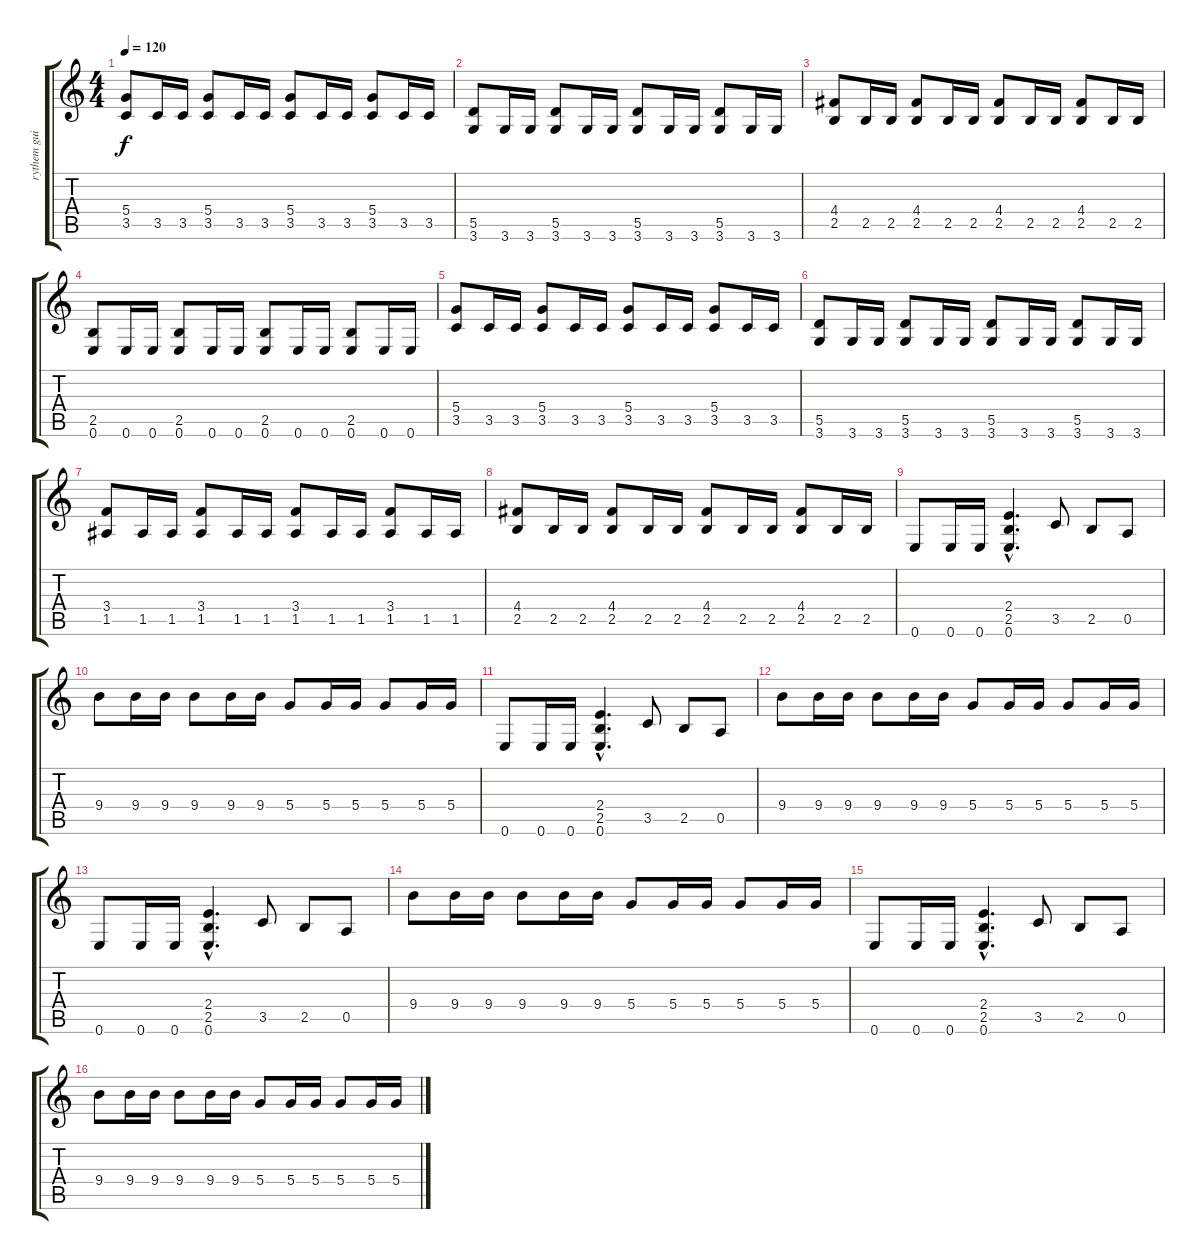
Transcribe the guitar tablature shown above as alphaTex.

\track ("rythem guitar" "rythem gui") {instrument distortionguitar}
\staff {score tabs}
\tuning (E4 B3 G3 D3 A2 E2) {hide}
\ts (4 4)
\tempo 120
\clef g2
\ks c
(5.4 3.5).8{dy f} 3.5.16 3.5.16 (5.4 3.5).8 3.5.16 3.5.16 (5.4 3.5).8 3.5.16 3.5.16 (5.4 3.5).8 3.5.16 3.5.16 |
(5.5 3.6).8 3.6.16 3.6.16 (5.5 3.6).8 3.6.16 3.6.16 (5.5 3.6).8 3.6.16 3.6.16 (5.5 3.6).8 3.6.16 3.6.16 |
(4.4 2.5).8 2.5.16 2.5.16 (4.4 2.5).8 2.5.16 2.5.16 (4.4 2.5).8 2.5.16 2.5.16 (4.4 2.5).8 2.5.16 2.5.16 |
(2.5 0.6).8 0.6.16 0.6.16 (2.5 0.6).8 0.6.16 0.6.16 (2.5 0.6).8 0.6.16 0.6.16 (2.5 0.6).8 0.6.16 0.6.16 |
(5.4 3.5).8 3.5.16 3.5.16 (5.4 3.5).8 3.5.16 3.5.16 (5.4 3.5).8 3.5.16 3.5.16 (5.4 3.5).8 3.5.16 3.5.16 |
(5.5 3.6).8 3.6.16 3.6.16 (5.5 3.6).8 3.6.16 3.6.16 (5.5 3.6).8 3.6.16 3.6.16 (5.5 3.6).8 3.6.16 3.6.16 |
(3.4 1.5).8 1.5.16 1.5.16 (3.4 1.5).8 1.5.16 1.5.16 (3.4 1.5).8 1.5.16 1.5.16 (3.4 1.5).8 1.5.16 1.5.16 |
(4.4 2.5).8 2.5.16 2.5.16 (4.4 2.5).8 2.5.16 2.5.16 (4.4 2.5).8 2.5.16 2.5.16 (4.4 2.5).8 2.5.16 2.5.16 |
0.6.8 0.6.16 0.6.16 (2.4{hac} 2.5{hac} 0.6{hac}).4{d} 3.5.8 2.5.8 0.5.8 |
9.4.8 9.4.16 9.4.16 9.4.8 9.4.16 9.4.16 5.4.8 5.4.16 5.4.16 5.4.8 5.4.16 5.4.16 |
0.6.8 0.6.16 0.6.16 (2.4{hac} 2.5{hac} 0.6{hac}).4{d} 3.5.8 2.5.8 0.5.8 |
9.4.8 9.4.16 9.4.16 9.4.8 9.4.16 9.4.16 5.4.8 5.4.16 5.4.16 5.4.8 5.4.16 5.4.16 |
0.6.8 0.6.16 0.6.16 (2.4{hac} 2.5{hac} 0.6{hac}).4{d} 3.5.8 2.5.8 0.5.8 |
9.4.8 9.4.16 9.4.16 9.4.8 9.4.16 9.4.16 5.4.8 5.4.16 5.4.16 5.4.8 5.4.16 5.4.16 |
0.6.8 0.6.16 0.6.16 (2.4{hac} 2.5{hac} 0.6{hac}).4{d} 3.5.8 2.5.8 0.5.8 |
9.4.8 9.4.16 9.4.16 9.4.8 9.4.16 9.4.16 5.4.8 5.4.16 5.4.16 5.4.8 5.4.16 5.4.16
